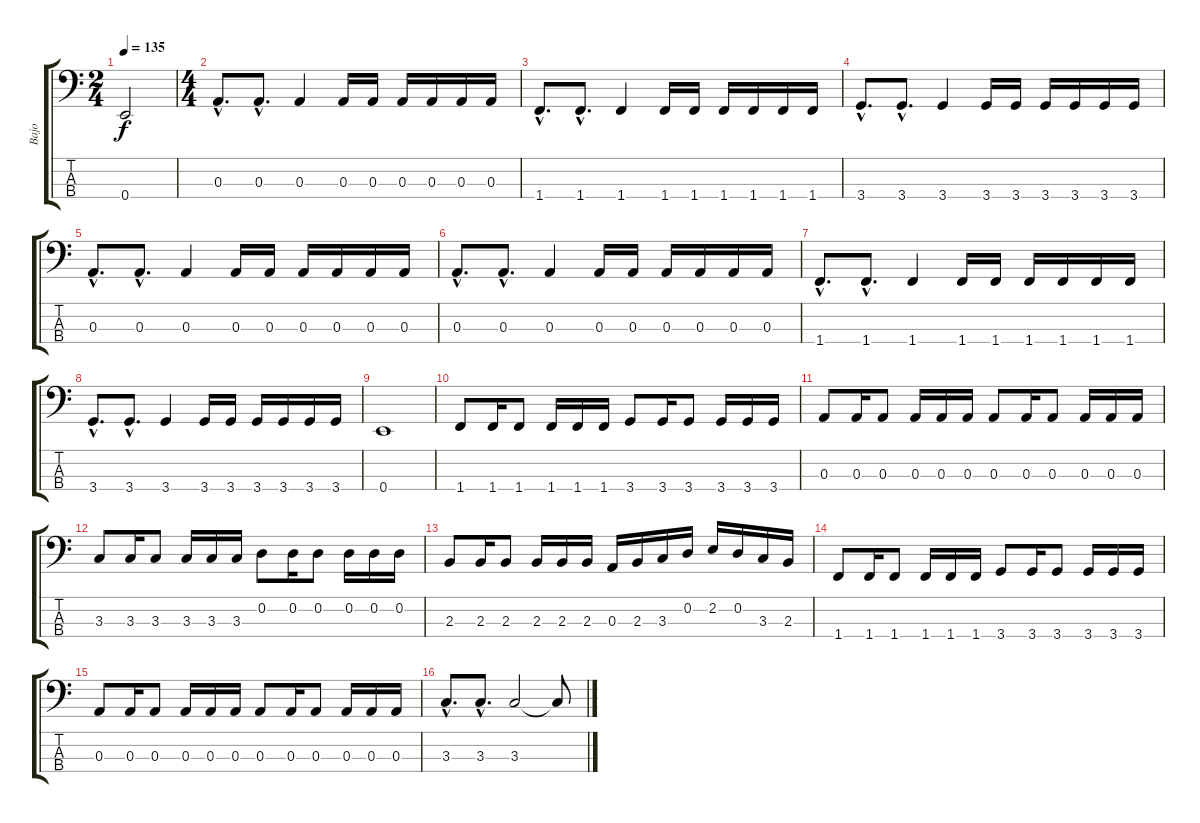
\track ("Bajo" "Bajo") {instrument electricbassfinger}
\staff {score tabs}
\tuning (G2 D2 A1 E1) {hide}
\ts (2 4)
\tempo 135
\clef f4
\ks c
0.4.2{dy f} |
\ts (4 4)
0.3{hac}.8{d} 0.3{hac}.8{d} 0.3.4 0.3.16 0.3.16 0.3.16 0.3.16 0.3.16 0.3.16 |
1.4{hac}.8{d} 1.4{hac}.8{d} 1.4.4 1.4.16 1.4.16 1.4.16 1.4.16 1.4.16 1.4.16 |
3.4{hac}.8{d} 3.4{hac}.8{d} 3.4.4 3.4.16 3.4.16 3.4.16 3.4.16 3.4.16 3.4.16 |
0.3{hac}.8{d} 0.3{hac}.8{d} 0.3.4 0.3.16 0.3.16 0.3.16 0.3.16 0.3.16 0.3.16 |
0.3{hac}.8{d} 0.3{hac}.8{d} 0.3.4 0.3.16 0.3.16 0.3.16 0.3.16 0.3.16 0.3.16 |
1.4{hac}.8{d} 1.4{hac}.8{d} 1.4.4 1.4.16 1.4.16 1.4.16 1.4.16 1.4.16 1.4.16 |
3.4{hac}.8{d} 3.4{hac}.8{d} 3.4.4 3.4.16 3.4.16 3.4.16 3.4.16 3.4.16 3.4.16 |
0.4.1 |
1.4.8 1.4.16 1.4.8 1.4.16 1.4.16 1.4.16 3.4.8 3.4.16 3.4.8 3.4.16 3.4.16 3.4.16 |
0.3.8 0.3.16 0.3.8 0.3.16 0.3.16 0.3.16 0.3.8 0.3.16 0.3.8 0.3.16 0.3.16 0.3.16 |
3.3.8 3.3.16 3.3.8 3.3.16 3.3.16 3.3.16 0.2.8 0.2.16 0.2.8 0.2.16 0.2.16 0.2.16 |
2.3.8 2.3.16 2.3.8 2.3.16 2.3.16 2.3.16 0.3.16 2.3.16 3.3.16 0.2.16 2.2.16 0.2.16 3.3.16 2.3.16 |
1.4.8 1.4.16 1.4.8 1.4.16 1.4.16 1.4.16 3.4.8 3.4.16 3.4.8 3.4.16 3.4.16 3.4.16 |
0.3.8 0.3.16 0.3.8 0.3.16 0.3.16 0.3.16 0.3.8 0.3.16 0.3.8 0.3.16 0.3.16 0.3.16 |
3.3{hac}.8{d} 3.3{hac}.8{d} 3.3.2 3.3{t}.8
